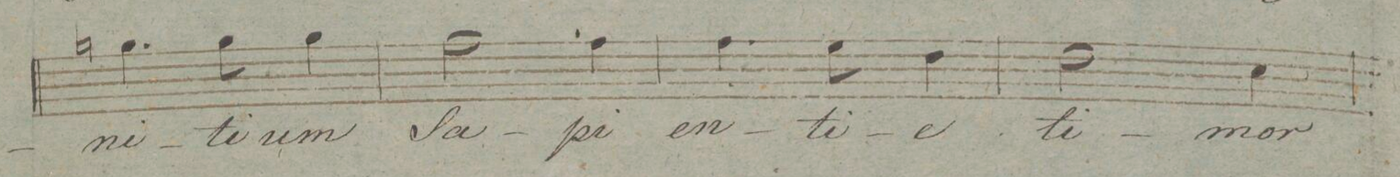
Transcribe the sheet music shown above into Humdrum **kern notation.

**kern	**text	**dynam
*I"Tenore.	*	*
*clefC4	*	*
*k[f#]	*	*
*M3/4	*	*
4.fn\	-ni-	.
8f\	-ti-	.
4f\	-um	.
=91	=91	=91
2e\	Sa-	.
4e\	-pi-	.
=92	=92	=92
4.e\	-en-	.
8d\	-ti-	.
4c\	-e	.
=93	=93	=93
2c\	ti-	.
4B\	-mor	.
=94	=94	=94
*-	*-	*-
